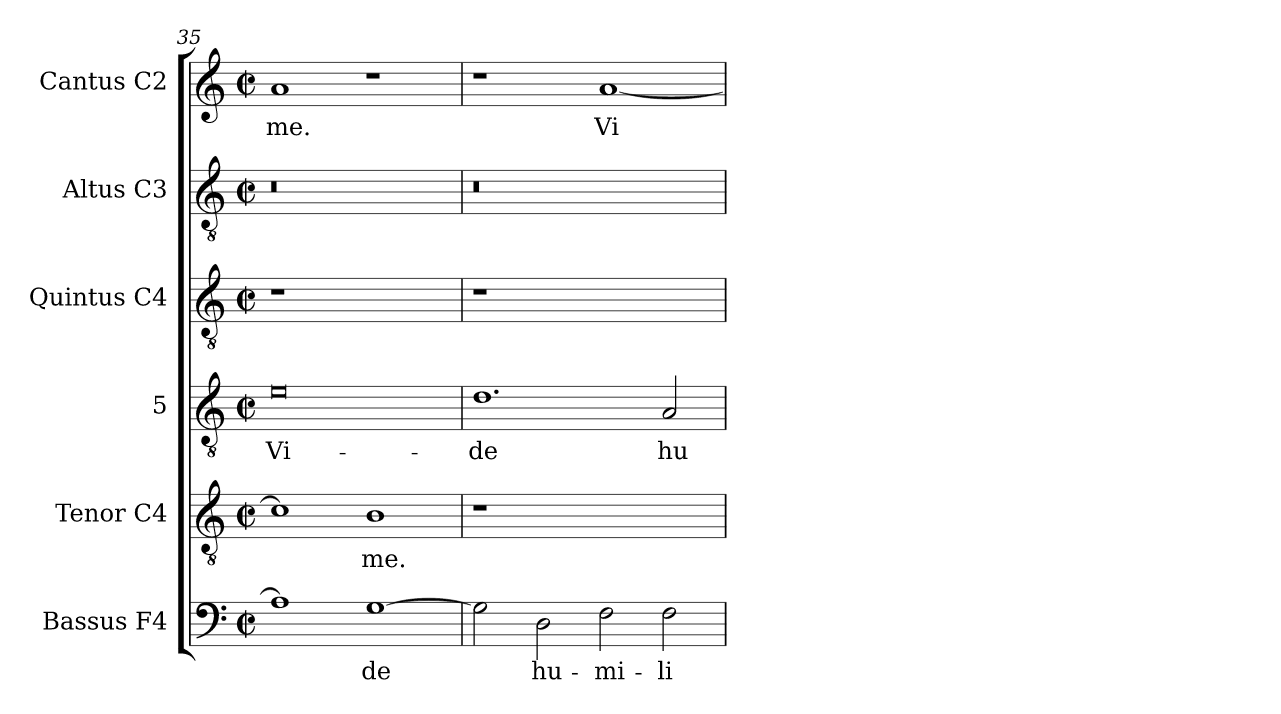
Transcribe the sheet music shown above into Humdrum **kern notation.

**kern	**text	**kern	**text	**kern	**text	**kern	**kern	**kern	**text
*part6	*part6	*part5	*part5	*part4	*part4	*part3	*part2	*part1	*part1
*staff6	*staff6	*staff5	*staff5	*staff4	*staff4	*staff3	*staff2	*staff1	*staff1
*I"Bassus  F4	*	*I"Tenor  C4	*	*I"5	*	*I"Quintus  C4	*I"Altus  C3	*I"Cantus  C2	*
*I'B	*	*I'T	*	*	*	*	*I'A	*I'C	*
!!LO:PB:g=z
*clefF4	*	*clefGv2	*	*clefGv2	*	*clefGv2	*clefGv2	*clefG2	*
*k[]	*	*k[]	*	*k[]	*	*k[]	*k[]	*k[]	*
*C:	*	*C:	*	*C:	*	*C:	*C:	*C:	*
*M2/2	*	*M2/2	*	*M2/2	*	*M2/2	*M2/2	*M2/2	*
*met(c|)	*	*met(c|)	*	*met(c|)	*	*met(c|)	*met(c|)	*met(c|)	*
=35	=35	=35	=35	=35	=35	=35	=35	=35	=35
!	!LO:LY:b:cj	!	!LO:LY:b:cj	!	!LO:LY:b:cj	!	!	!	!LO:LY:b:cj
1A]	--	1c]	.	0e	Vi-	1r	0r	1a	me.
!	!LO:LY:b:cj	!	!LO:LY:b:cj	!	!	!	!	!	!
[>1G	-de	1B	me.	.	.	1ryy	.	1r	.
=36	=36	=36	=36	=36	=36	=36	=36	=36	=36
!	!LO:LY:b:cj	!	!	!	!LO:LY:b:cj	!	!	!	!
2G\]	.	1r	.	1.d	-de	1r	0r	1r	.
!	!LO:LY:b:cj	!	!	!	!	!	!	!	!
2D\	hu-	.	.	.	.	.	.	.	.
!	!LO:LY:b:cj	!	!	!	!	!	!	!	!LO:LY:b:cj
2F\	-mi-	1ryy	.	.	.	1ryy	.	[<1a	Vi-
!	!LO:LY:b:cj	!	!	!	!LO:LY:b:cj	!	!	!	!
2F\	-li-	.	.	2A/	hu-	.	.	.	.
=	=	=	=	=	=	=	=	=	=
*-	*-	*-	*-	*-	*-	*-	*-	*-	*-
